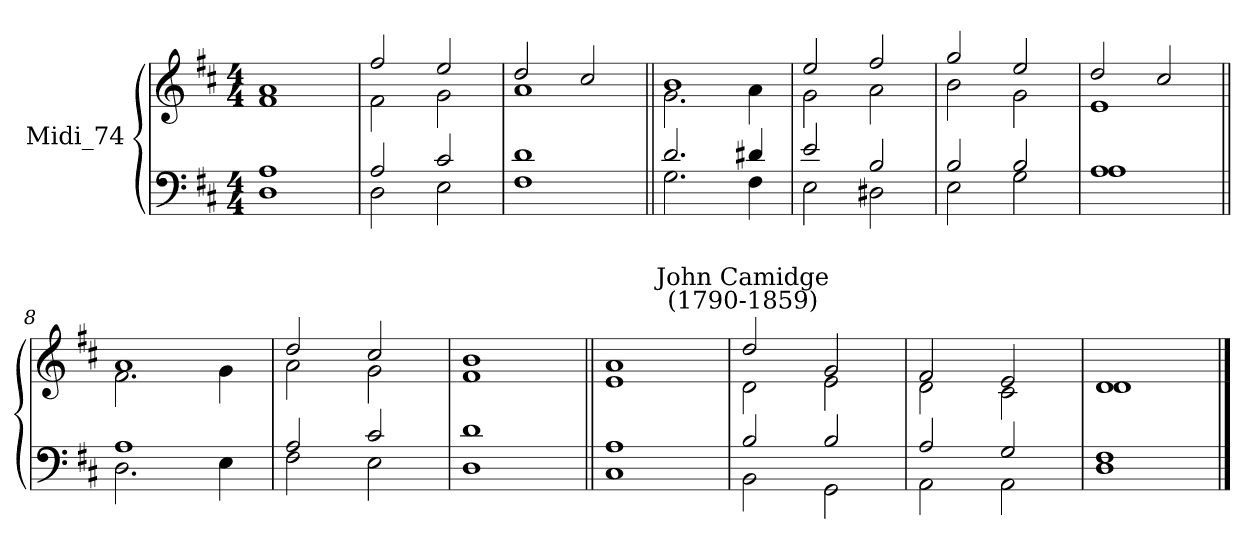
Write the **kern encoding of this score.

**kern	**kern
*part2	*part1
*staff2	*staff1
*I"Midi_74	*I"Midi_74
*clefF4	*clefG2
*k[f#c#]	*k[f#c#]
*D:	*D:
*M4/4	*M4/4
=1	=1
*^	*^
1A/	1D\	1a/	1f#\
=2	=2	=2	=2
2A/	2D\	2ff#/	2f#\
2c#/	2E\	2ee/	2g\
=3	=3	=3	=3
1d/	1F#\	2dd/	1a\
.	.	2cc#/	.
=4||	=4||	=4||	=4||
2.d/	2.G\	1b/	2.g\
4d#X/	4F#\	.	4a\
=5	=5	=5	=5
2e/	2E\	2ee/	2g\
2B/	2D#X\	2ff#/	2a\
=6	=6	=6	=6
2B/	2E\	2gg/	2b\
2B/	2G\	2ee/	2g\
=7	=7	=7	=7
1A/	1A\	2dd/	1e\
.	.	2cc#/	.
=8||	=8||	=8||	=8||
1A/	2.D\	1a/	2.f#\
.	4E\	.	4g\
=9	=9	=9	=9
2A/	2F#\	2dd/	2a\
2c#/	2E\	2cc#/	2g\
=10	=10	=10	=10
1d/	1D\	1b/	1f#\
=11||	=11||	=11||	=11||
1A/	1C#\	1a/	1e\
=12	=12	=12	=12
!	!	!LO:TX:a:cj:t=John Camidge\n(1790-1859)	!
2B/	2BB\	2dd/	2d\
2B/	2GG\	2g/	2e\
=13	=13	=13	=13
2A/	2AA\	2f#/	2d\
2G/	2AA\	2e/	2c#\
=14	=14	=14	=14
1F#/	1D\	1d/	1d\
*v	*v	*	*
*	*v	*v
==	==
*-	*-
